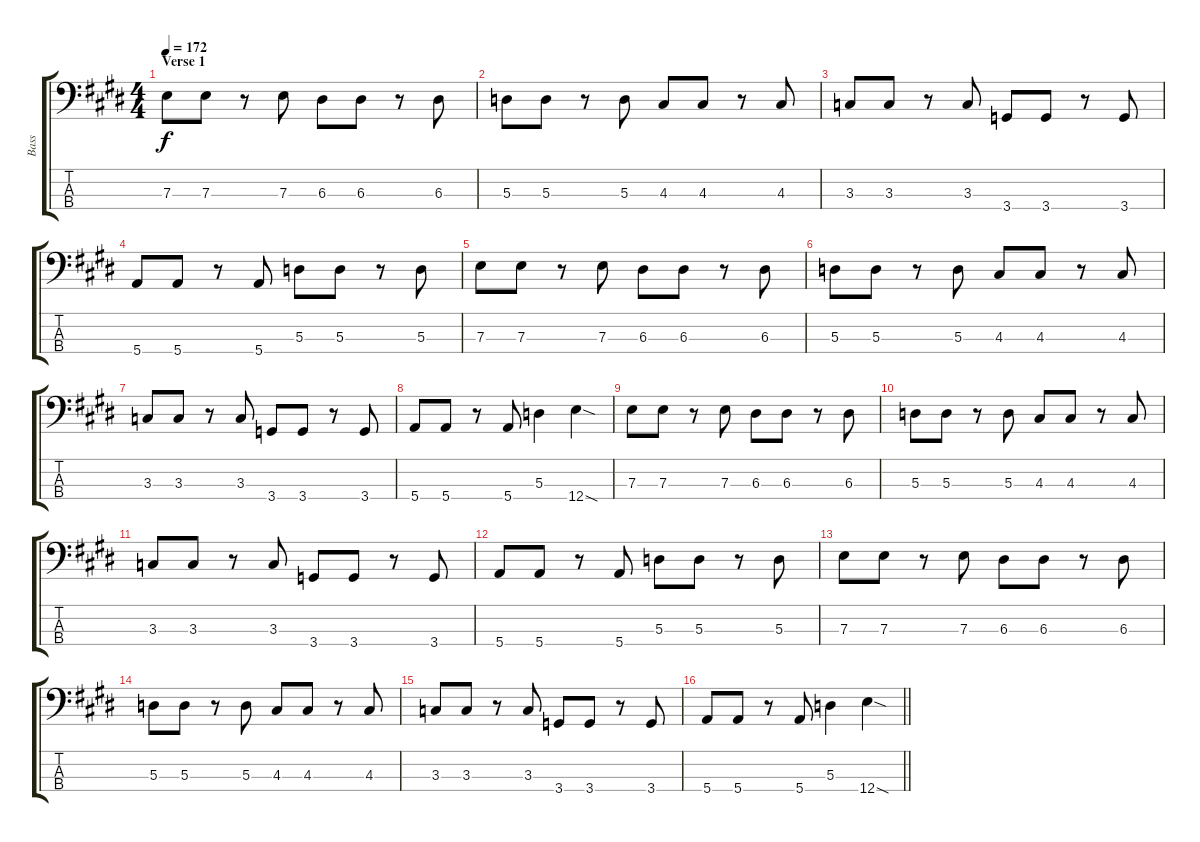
\track ("Bass" "Bass") {instrument electricbasspick}
\staff {score tabs}
\tuning (G2 D2 A1 E1) {hide}
\ts (4 4)
\section ("" "Verse 1")
\tempo 172
\clef f4
\ks e
7.3.8{dy f} 7.3.8 r.8 7.3.8 6.3.8 6.3.8 r.8 6.3.8 |
5.3.8 5.3.8 r.8 5.3.8 4.3.8 4.3.8 r.8 4.3.8 |
3.3.8 3.3.8 r.8 3.3.8 3.4.8 3.4.8 r.8 3.4.8 |
5.4.8 5.4.8 r.8 5.4.8 5.3.8 5.3.8 r.8 5.3.8 |
7.3.8 7.3.8 r.8 7.3.8 6.3.8 6.3.8 r.8 6.3.8 |
5.3.8 5.3.8 r.8 5.3.8 4.3.8 4.3.8 r.8 4.3.8 |
3.3.8 3.3.8 r.8 3.3.8 3.4.8 3.4.8 r.8 3.4.8 |
5.4.8 5.4.8 r.8 5.4.8 5.3.4 12.4{sod}.4 |
7.3.8 7.3.8 r.8 7.3.8 6.3.8 6.3.8 r.8 6.3.8 |
5.3.8 5.3.8 r.8 5.3.8 4.3.8 4.3.8 r.8 4.3.8 |
3.3.8 3.3.8 r.8 3.3.8 3.4.8 3.4.8 r.8 3.4.8 |
5.4.8 5.4.8 r.8 5.4.8 5.3.8 5.3.8 r.8 5.3.8 |
7.3.8 7.3.8 r.8 7.3.8 6.3.8 6.3.8 r.8 6.3.8 |
5.3.8 5.3.8 r.8 5.3.8 4.3.8 4.3.8 r.8 4.3.8 |
3.3.8 3.3.8 r.8 3.3.8 3.4.8 3.4.8 r.8 3.4.8 |
\barLineRight lightlight
5.4.8 5.4.8 r.8 5.4.8 5.3.4 12.4{sod}.4
